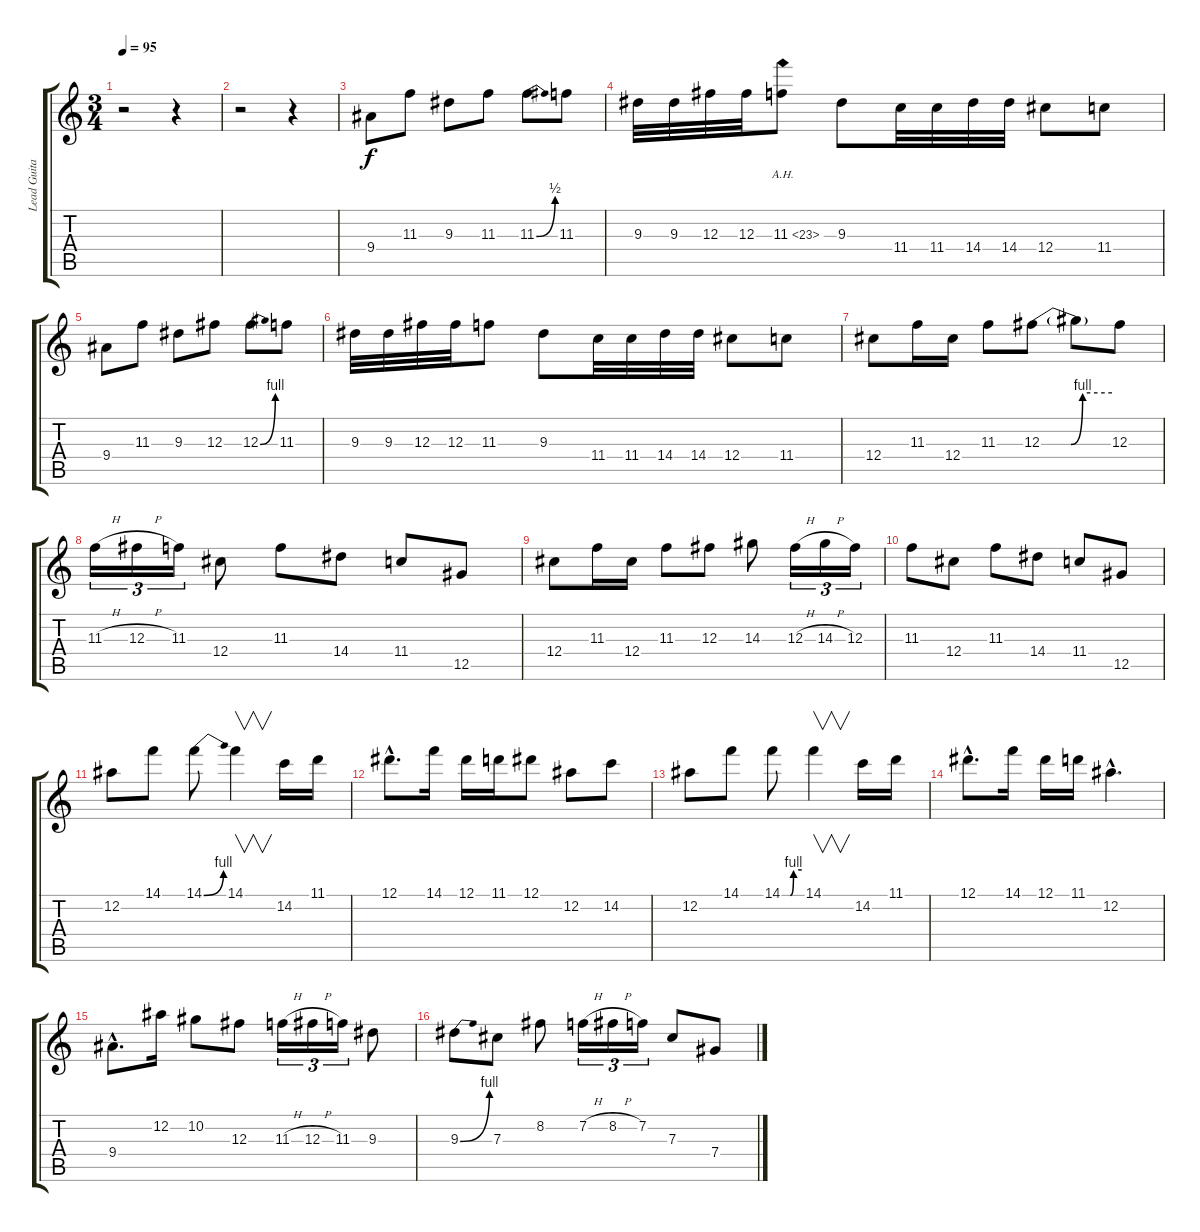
\track ("Lead Guitar" "Lead Guita") {instrument distortionguitar}
\staff {score tabs}
\tuning (Eb4 Bb3 Gb3 Db3 Ab2 Eb2) {hide}
\ts (3 4)
\tempo 95
\clef g2
\ks c
r.2{dy mf} r.4 |
r.2 r.4 |
9.4.8{dy f} 11.3.8 9.3.8 11.3.8 11.3{be (bend 0 0 60 2)}.8 11.3.8 |
9.3.32 9.3.32 12.3.32 12.3.32 11.3{ah 12}.8 9.3.8 11.4.32 11.4.32 14.4.32 14.4.32 12.4.8 11.4.8 |
9.4.8 11.3.8 9.3.8 12.3.8 12.3{be (bend 0 0 60 4)}.8 11.3.8 |
9.3.32 9.3.32 12.3.32 12.3.32 11.3.8 9.3.8 11.4.32 11.4.32 14.4.32 14.4.32 12.4.8 11.4.8 |
12.4.8 11.3.16 12.4.16 11.3.8 12.3{be (custom 0 0 25 0 35 4 60 4)}.8 12.3{t}.8 12.3.8 |
11.3{h}.16{tu (3 2)} 12.3{h}.16{tu (3 2)} 11.3.16{tu (3 2)} 12.4.8 11.3.8 14.4.8 11.4.8 12.5.8 |
12.4.8 11.3.16 12.4.16 11.3.8 12.3.8 14.3.8 12.3{h}.16{tu (3 2)} 14.3{h}.16{tu (3 2)} 12.3.16{tu (3 2)} |
11.3.8 12.4.8 11.3.8 14.4.8 11.4.8 12.5.8 |
12.2.8 14.1.8 14.1{be (bend 0 0 60 4)}.8 14.1.4{v} 14.2.16 11.1.16 |
12.1{hac}.8{d} 14.1.16 12.1.16 11.1.16 12.1.8 12.2.8 14.2.8 |
12.2.8 14.1.8 14.1{be (custom 0 0 25 0 35 4 60 4)}.8 14.1.4{v} 14.2.16 11.1.16 |
12.1{hac}.8{d} 14.1.16 12.1.16 11.1.16 12.2{hac}.4{d} |
9.4{hac}.8{d} 12.2.16 10.2.8 12.3.8 11.3{h}.16{tu (3 2)} 12.3{h}.16{tu (3 2)} 11.3.16{tu (3 2)} 9.3.8 |
9.3{be (bend 0 0 60 4)}.8 7.3.8 8.2.8 7.2{h}.16{tu (3 2)} 8.2{h}.16{tu (3 2)} 7.2.16{tu (3 2)} 7.3.8 7.4.8
